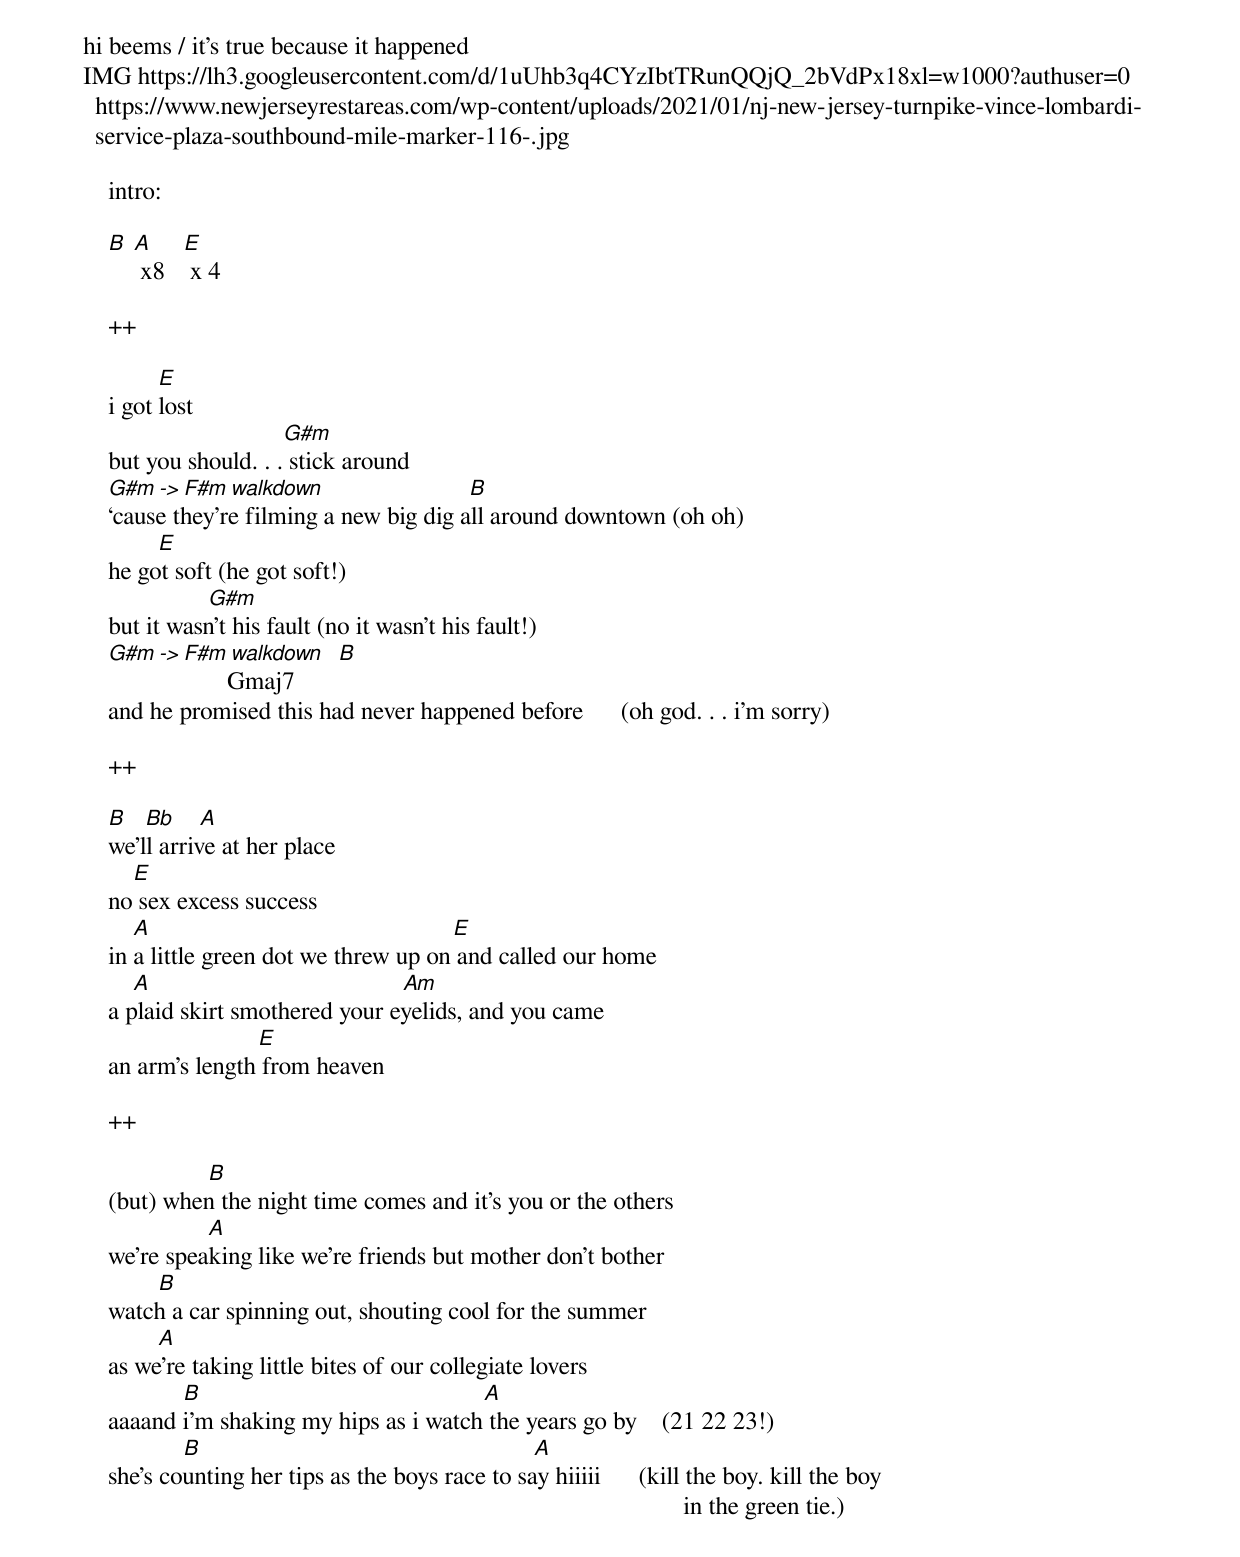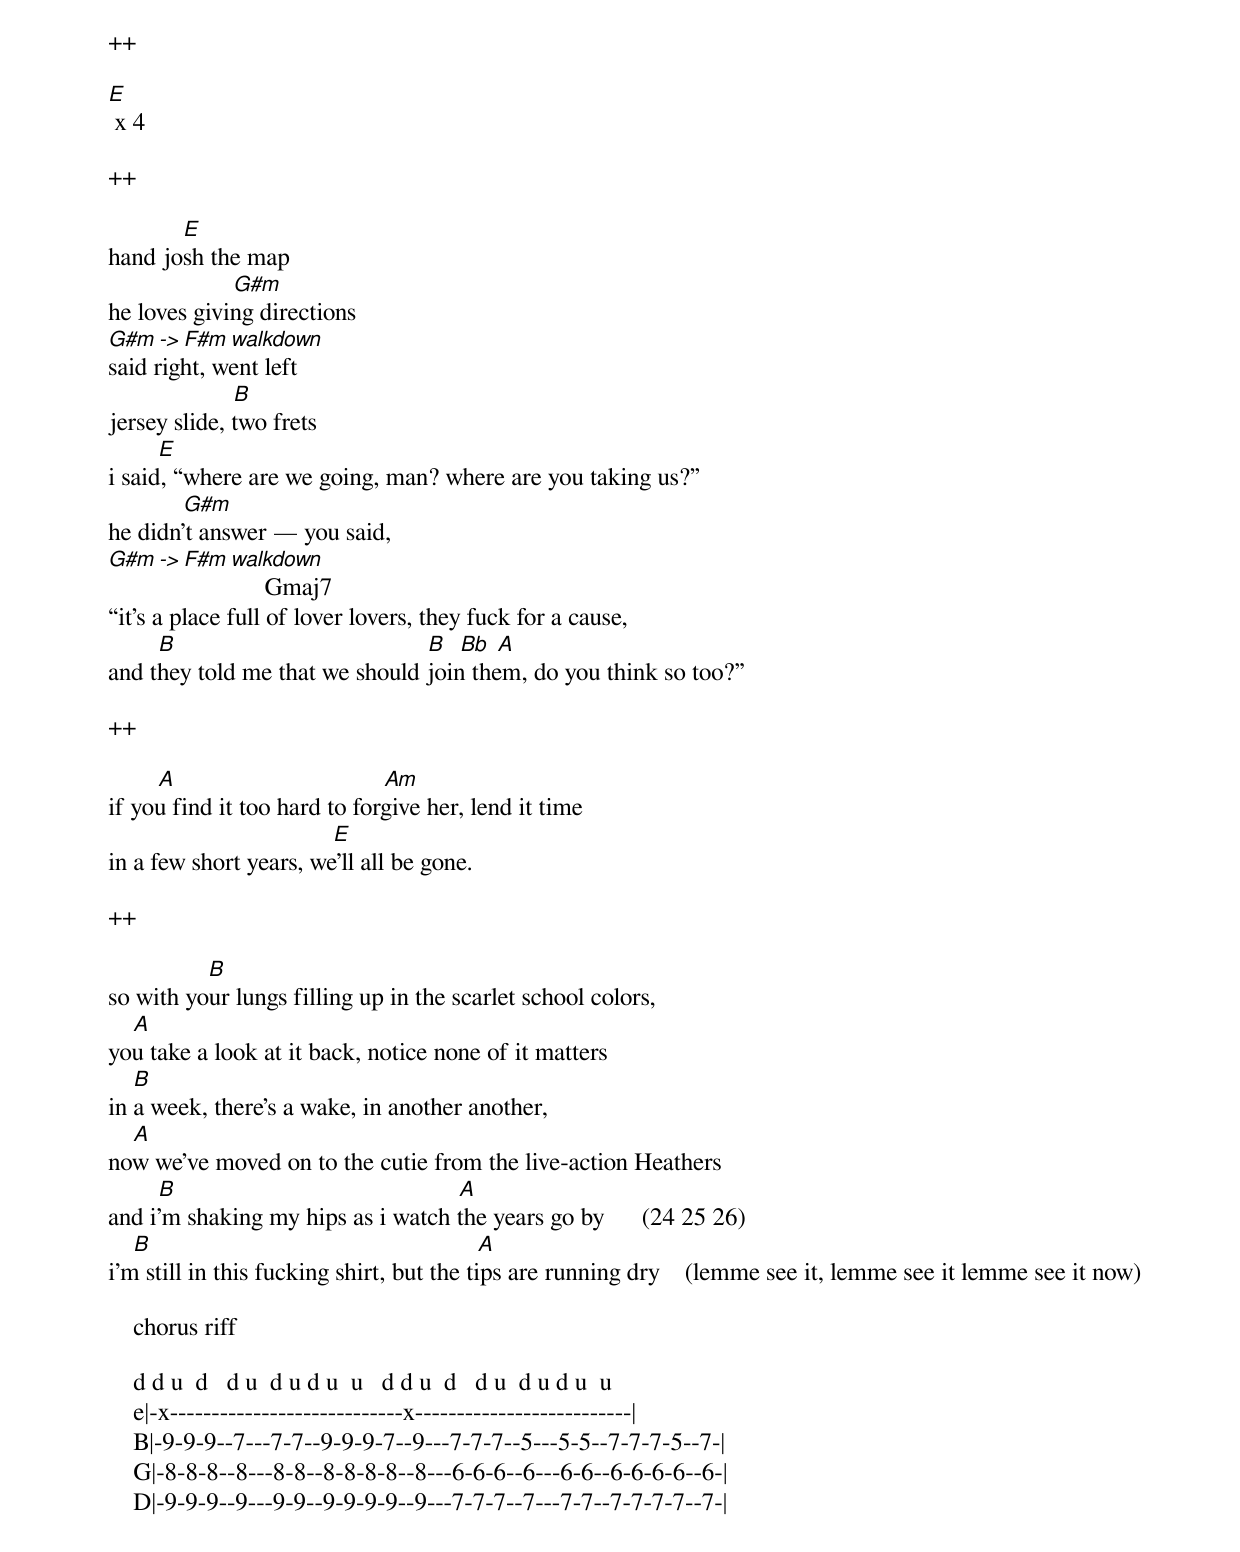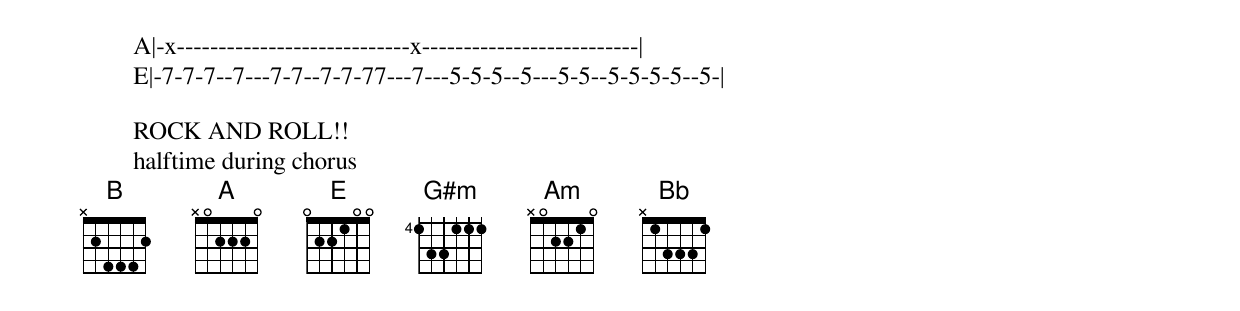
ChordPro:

hi beems / it's true because it happened
IMG https://lh3.googleusercontent.com/d/1uUhb3q4CYzIbtTRunQQjQ_2bVdPx18xl=w1000?authuser=0 https://www.newjerseyrestareas.com/wp-content/uploads/2021/01/nj-new-jersey-turnpike-vince-lombardi-service-plaza-southbound-mile-marker-116-.jpg

    intro:

    [B] [A] x8   [E] x 4

    ++

            [E]
    i got lost
                                [G#m]
    but you should. . . stick around
    [G#m -> F#m walkdown]                       [B]
    ‘cause they’re filming a new big dig all around downtown (oh oh)
            [E]
    he got soft (he got soft!)
                    [G#m]
    but it wasn't his fault (no it wasn't his fault!)
    [G#m -> F#m walkdown]                   Gmaj7       [B]
    and he promised this had never happened before      (oh god. . . i’m sorry)

    ++

    [B    Bb     A]
    we'll arrive at her place
        [E]
    no sex excess success
        [A]                                                [E]
    in a little green dot we threw up on and called our home
        [A]                                        [Am]
    a plaid skirt smothered your eyelids, and you came
                            [E]
    an arm's length from heaven

    ++

                    [B]
    (but) when the night time comes and it’s you or the others
                    [A]
    we’re speaking like we’re friends but mother don’t bother
            [B]
    watch a car spinning out, shouting cool for the summer
            [A]
    as we're taking little bites of our collegiate lovers
                [B]                                             [A]
    aaaand i’m shaking my hips as i watch the years go by    (21 22 23!)
                [B]                                                     [A]
    she’s counting her tips as the boys race to say hiiiii      (kill the boy. kill the boy
                                                                                                in the green tie.)
    ++

    [E] x 4

    ++

                [E]
    hand josh the map
                        [G#m]
    he loves giving directions
    [G#m -> F#m walkdown]
    said right, went left
                        [B]
    jersey slide, two frets
            [E]
    i said, “where are we going, man? where are you taking us?”
                [G#m]
    he didn’t answer — you said,
    [G#m -> F#m walkdown]                         Gmaj7
    “it’s a place full of lover lovers, they fuck for a cause,
            [B]                                        [B]  [Bb] [A]
    and they told me that we should join them, do you think so too?”

    ++

            [A]                                 [Am]
    if you find it too hard to forgive her, lend it time
                                        [E]
    in a few short years, we’ll all be gone.

    ++

                    [B]
    so with your lungs filling up in the scarlet school colors,
        [A]
    you take a look at it back, notice none of it matters
        [B]
    in a week, there's a wake, in another another,
        [A]
    now we’ve moved on to the cutie from the live-action Heathers
            [B]                                             [A]
    and i’m shaking my hips as i watch the years go by      (24 25 26)
        [B]                                                    [A]
    i'm still in this fucking shirt, but the tips are running dry    (lemme see it, lemme see it lemme see it now)

        chorus riff

        d d u  d   d u  d u d u  u   d d u  d   d u  d u d u  u
        e|-x----------------------------x--------------------------|
        B|-9-9-9--7---7-7--9-9-9-7--9---7-7-7--5---5-5--7-7-7-5--7-|
        G|-8-8-8--8---8-8--8-8-8-8--8---6-6-6--6---6-6--6-6-6-6--6-|
        D|-9-9-9--9---9-9--9-9-9-9--9---7-7-7--7---7-7--7-7-7-7--7-|
        A|-x----------------------------x--------------------------|
        E|-7-7-7--7---7-7--7-7-77---7---5-5-5--5---5-5--5-5-5-5--5-|

        ROCK AND ROLL!!
        halftime during chorus
